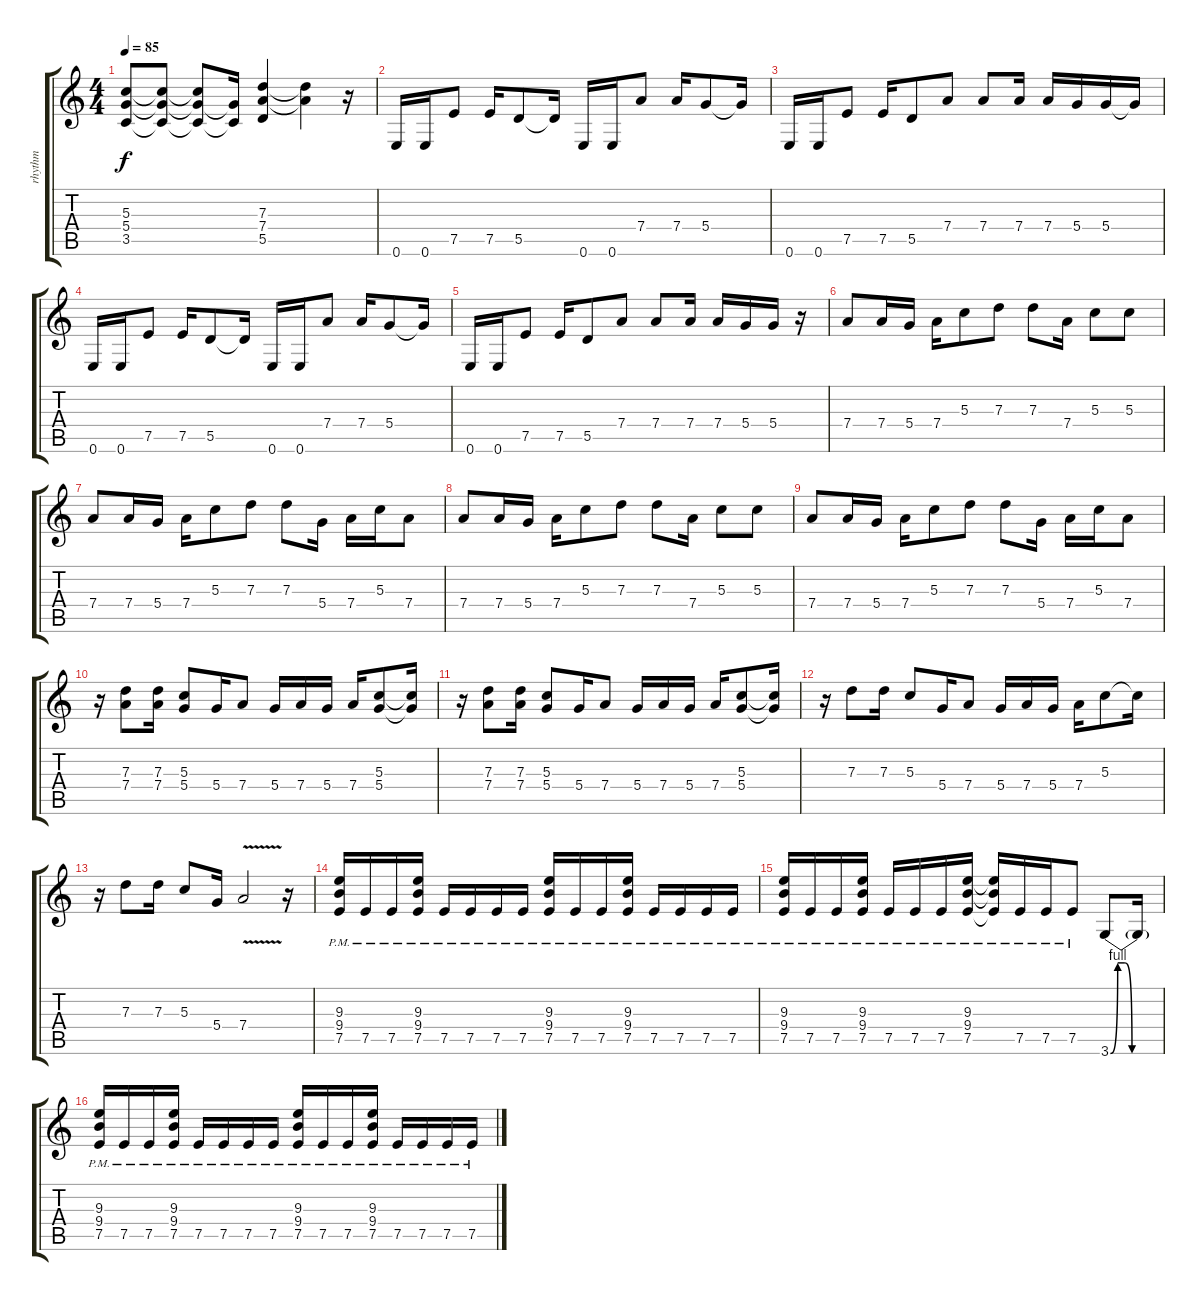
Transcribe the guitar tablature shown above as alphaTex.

\track ("rhythm" "rhythm") {instrument distortionguitar}
\staff {score tabs}
\tuning (E4 B3 G3 D3 A2 E2) {hide}
\ts (4 4)
\tempo 85
\clef g2
\ks c
(5.3 5.4 3.5).8{dy f} (5.3{t} 5.4{t} 3.5{t}).8 (5.3{t} 5.4{t} 3.5{t}).8 (5.4{t} 3.5{t}).16 (7.3 7.4 5.5).4 (7.3{t} 7.4{t}).4 r.16 |
0.6.16 0.6.16 7.5.8 7.5.16 5.5.8 5.5{t}.16 0.6.16 0.6.16 7.4.8 7.4.16 5.4.8 5.4{t}.16 |
0.6.16 0.6.16 7.5.8 7.5.16 5.5.8 7.4.8 7.4.8 7.4.16 7.4.16 5.4.16 5.4.16 5.4{t}.16 |
0.6.16 0.6.16 7.5.8 7.5.16 5.5.8 5.5{t}.16 0.6.16 0.6.16 7.4.8 7.4.16 5.4.8 5.4{t}.16 |
0.6.16 0.6.16 7.5.8 7.5.16 5.5.8 7.4.8 7.4.8 7.4.16 7.4.16 5.4.16 5.4.16 r.16 |
7.4.8 7.4.16 5.4.16 7.4.16 5.3.8 7.3.8 7.3.8 7.4.16 5.3.8 5.3.8 |
7.4.8 7.4.16 5.4.16 7.4.16 5.3.8 7.3.8 7.3.8 5.4.16 7.4.16 5.3.16 7.4.8 |
7.4.8 7.4.16 5.4.16 7.4.16 5.3.8 7.3.8 7.3.8 7.4.16 5.3.8 5.3.8 |
7.4.8 7.4.16 5.4.16 7.4.16 5.3.8 7.3.8 7.3.8 5.4.16 7.4.16 5.3.16 7.4.8 |
r.16 (7.3 7.4).8 (7.3 7.4).16 (5.3 5.4).8 5.4.16 7.4.8 5.4.16 7.4.16 5.4.16 7.4.16 (5.3 5.4).8 (5.3{t} 5.4{t}).16 |
r.16 (7.3 7.4).8 (7.3 7.4).16 (5.3 5.4).8 5.4.16 7.4.8 5.4.16 7.4.16 5.4.16 7.4.16 (5.3 5.4).8 (5.3{t} 5.4{t}).16 |
r.16 7.3.8 7.3.16 5.3.8 5.4.16 7.4.8 5.4.16 7.4.16 5.4.16 7.4.16 5.3.8 5.3{t}.16 |
r.16 7.3.8 7.3.16 5.3.8 5.4.16 7.4{v}.2 r.16 |
(9.3{pm} 9.4{pm} 7.5{pm}).16 7.5{pm}.16 7.5{pm}.16 (9.3{pm} 9.4{pm} 7.5{pm}).16 7.5{pm}.16 7.5{pm}.16 7.5{pm}.16 7.5{pm}.16 (9.3{pm} 9.4{pm} 7.5{pm}).16 7.5{pm}.16 7.5{pm}.16 (9.3{pm} 9.4{pm} 7.5{pm}).16 7.5{pm}.16 7.5{pm}.16 7.5{pm}.16 7.5{pm}.16 |
(9.3{pm} 9.4{pm} 7.5{pm}).16 7.5{pm}.16 7.5{pm}.16 (9.3{pm} 9.4{pm} 7.5{pm}).16 7.5{pm}.16 7.5{pm}.16 7.5{pm}.16 (9.3{pm} 9.4{pm} 7.5{pm}).16 (9.3{pm t} 9.4{pm t} 7.5{pm t}).16 7.5{pm}.16 7.5{pm}.16 7.5{pm}.8 3.6{be (custom 0 0 15 4 30 4 45 0 60 0)}.8 3.6{be (hold 0 0 60 0) t}.16 |
(9.3{pm} 9.4{pm} 7.5{pm}).16 7.5{pm}.16 7.5{pm}.16 (9.3{pm} 9.4{pm} 7.5{pm}).16 7.5{pm}.16 7.5{pm}.16 7.5{pm}.16 7.5{pm}.16 (9.3{pm} 9.4{pm} 7.5{pm}).16 7.5{pm}.16 7.5{pm}.16 (9.3{pm} 9.4{pm} 7.5{pm}).16 7.5{pm}.16 7.5{pm}.16 7.5{pm}.16 7.5{pm}.16
